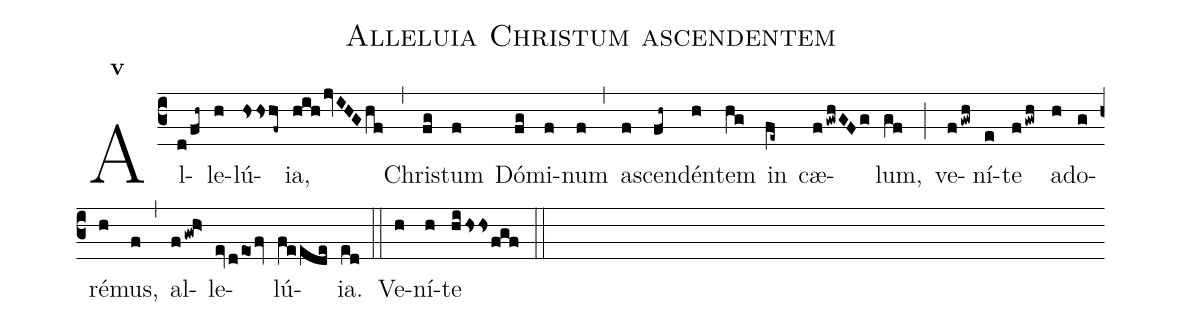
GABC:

name:Alleluia Christum ascendentem;
office-part:Antiphona;
mode:5;
%%
initial-style: 1;
name: Alleluia Christum ascendentem;
book: Liber Hymnarius, p. 91;
occasion: In Ascensione Domini;
office-part: Invitatorium Ant 1;
user-notes: ;
commentary: ;
annotation: 5;
centering-scheme: english;
fontsize: 12;
font: OFLSortsMillGoudy;
height: 11;
width: 4.5;
%%
(c3)Al(d/fh~)le(h)lú(hss/@hf~)ia,(hih/jvIHG/hf) (,) Chri(fg)stum(f) Dó(fg)mi(f)num(f) (,) a(f)scen(fh~)dén(h)tem(hg) in(fe~) cæ(fgwhGFg)lum,(gf) (;) ve(fgwh)ní(e)te(fgwh) ad(h)o(g)ré(h)mus,(f) (,) al(fgwh>)le(ev/deofv)lú(fe/ede)ia.(ed) (::) Ve(h)ní(h)te(hi/hss/fgf) (::)
